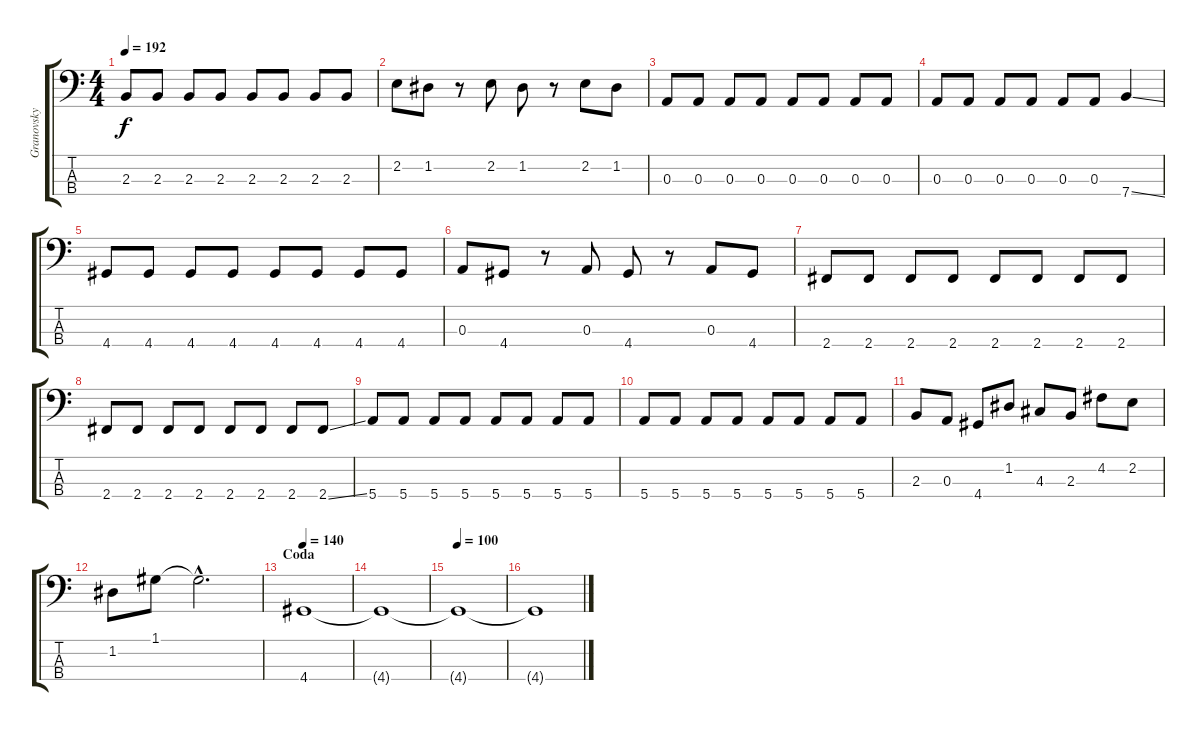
\track ("Granovsky" "Granovsky") {instrument electricbassfinger}
\staff {score tabs}
\tuning (G2 D2 A1 E1) {hide}
\ts (4 4)
\tempo 192
\clef f4
\ks c
2.3.8{dy f} 2.3.8 2.3.8 2.3.8 2.3.8 2.3.8 2.3.8 2.3.8 |
2.2.8 1.2.8 r.8 2.2.8 1.2.8 r.8 2.2.8 1.2.8 |
0.3.8 0.3.8 0.3.8 0.3.8 0.3.8 0.3.8 0.3.8 0.3.8 |
0.3.8 0.3.8 0.3.8 0.3.8 0.3.8 0.3.8 7.4{ss}.4 |
4.4.8 4.4.8 4.4.8 4.4.8 4.4.8 4.4.8 4.4.8 4.4.8 |
0.3.8 4.4.8 r.8 0.3.8 4.4.8 r.8 0.3.8 4.4.8 |
2.4.8 2.4.8 2.4.8 2.4.8 2.4.8 2.4.8 2.4.8 2.4.8 |
2.4.8 2.4.8 2.4.8 2.4.8 2.4.8 2.4.8 2.4.8 2.4{ss}.8 |
5.4.8 5.4.8 5.4.8 5.4.8 5.4.8 5.4.8 5.4.8 5.4.8 |
5.4.8 5.4.8 5.4.8 5.4.8 5.4.8 5.4.8 5.4.8 5.4.8 |
2.3.8 0.3.8 4.4.8 1.2.8 4.3.8 2.3.8 4.2.8 2.2.8 |
1.2.8 1.1.8 1.1{hac t}.2{d} |
\section ("" "Coda")
\tempo 140
4.4.1 |
4.4{t}.1 |
\tempo 100
4.4{t}.1 |
4.4{t}.1
